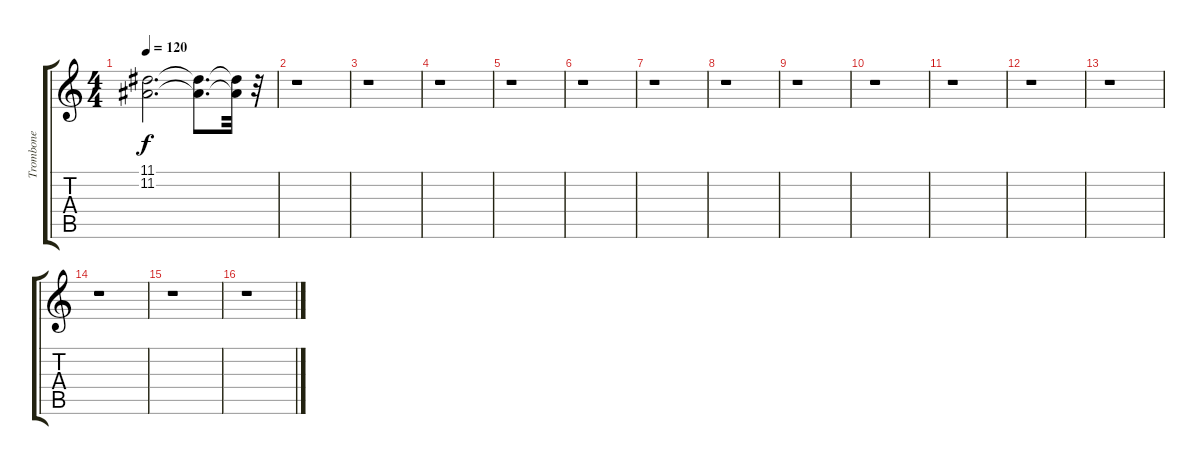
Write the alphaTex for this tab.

\track ("Trombone" "Trombone") {instrument trombone}
\staff {score tabs}
\tuning (E4 B3 G3 D3 A2 E2) {hide}
\ts (4 4)
\tempo 120
\clef g2
\ks c
(11.1 11.2).2{d dy f} (11.1{t} 11.2{t}).8{d} (11.1{t} 11.2{t}).32 r.32 |
r.1 |
r.1 |
r.1 |
r.1 |
r.1 |
r.1 |
r.1 |
r.1 |
r.1 |
r.1 |
r.1 |
r.1 |
r.1 |
r.1 |
r.1
